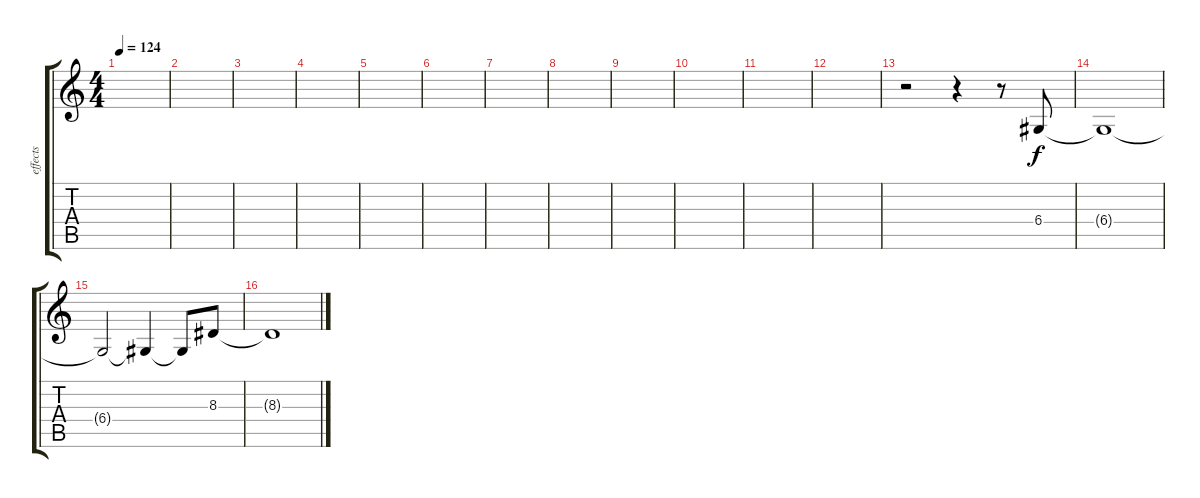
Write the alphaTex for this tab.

\track ("effects" "effects") {instrument tremolostrings}
\staff {score tabs}
\tuning (E4 B3 G3 D3 A2 E2) {hide}
\ts (4 4)
\tempo 124
\clef g2
\ks c
|
|
|
|
|
|
|
|
|
|
|
|
r.2 r.4 r.8 6.4.8 |
6.4{t}.1 |
6.4{t}.2 6.4{t}.4 6.4{t}.8 8.3.8 |
8.3{t}.1
